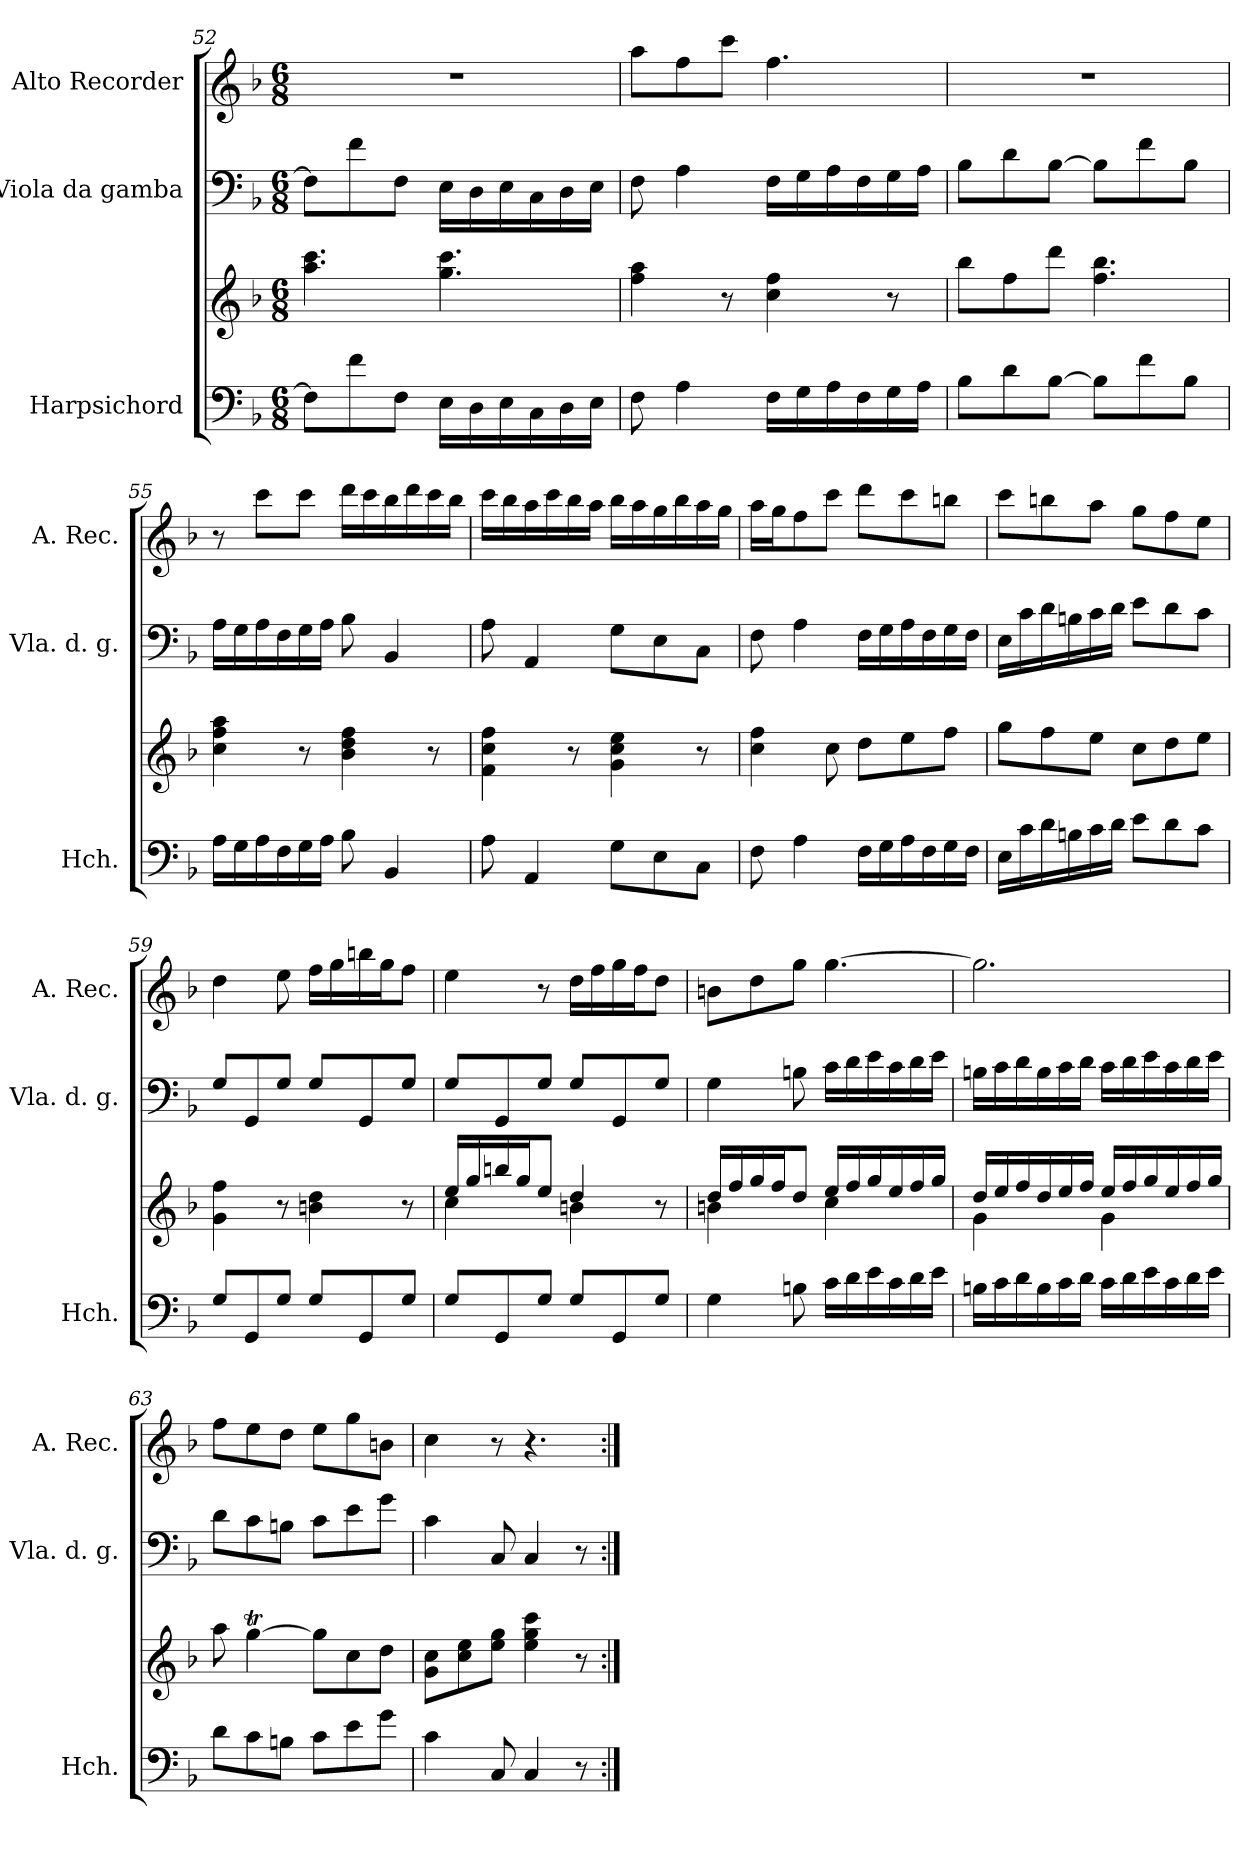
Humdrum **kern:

**kern	**kern	**kern	**kern
*part3	*part3	*part2	*part1
*staff4	*staff3	*staff2	*staff1
*I"Harpsichord	*	*I"Viola da gamba	*I"Alto Recorder
*I'Hch.	*	*I'Vla. d. g.	*I'A. Rec.
*clefF4	*clefG2	*clefF4	*clefG2
*k[b-]	*k[b-]	*k[b-]	*k[b-]
*M6/8	*M6/8	*M6/8	*M6/8
=52	=52	=52	=52
8F\L]	4.aa\ 4.ccc\	8F\L]	2.r
8f\	.	8f\	.
8F\J	.	8F\J	.
16E\LL	4.gg\ 4.ccc\	16E\LL	.
16D\	.	16D\	.
16E\	.	16E\	.
16C\	.	16C\	.
16D\	.	16D\	.
16E\JJ	.	16E\JJ	.
=53	=53	=53	=53
8F\	4ff\ 4aa\	8F\	8aa\L
4A\	.	4A\	8ff\
.	8r	.	8ccc\J
16F\LL	4cc\ 4ff\	16F\LL	4.ff\
16G\	.	16G\	.
16A\	.	16A\	.
16F\	.	16F\	.
16G\	8r	16G\	.
16A\JJ	.	16A\JJ	.
!!LO:LB:g=z
=54	=54	=54	=54
8B-\L	8bb-\L	8B-\L	2.r
8d\	8ff\	8d\	.
[8B-\J	8ddd\J	[8B-\J	.
8B-\L]	4.ff\ 4.bb-\	8B-\L]	.
8f\	.	8f\	.
8B-\J	.	8B-\J	.
=55	=55	=55	=55
16A\LL	4cc\ 4ff\ 4aa\	16A\LL	8r
16G\	.	16G\	.
16A\	.	16A\	8ccc\L
16F\	.	16F\	.
16G\	8r	16G\	8ccc\J
16A\JJ	.	16A\JJ	.
8B-\	4b-\ 4dd\ 4ff\	8B-\	16ddd\LL
.	.	.	16ccc\
4BB-/	.	4BB-/	16bb-\
.	.	.	16ddd\
.	8r	.	16ccc\
.	.	.	16bb-\JJ
=56	=56	=56	=56
8A\	4f\ 4cc\ 4ff\	8A\	16ccc\LL
.	.	.	16bb-\
4AA/	.	4AA/	16aa\
.	.	.	16ccc\
.	8r	.	16bb-\
.	.	.	16aa\JJ
8G\L	4g\ 4cc\ 4ee\	8G\L	16bb-\LL
.	.	.	16aa\
8E\	.	8E\	16gg\
.	.	.	16bb-\
8C\J	8r	8C\J	16aa\
.	.	.	16gg\JJ
=57	=57	=57	=57
8F\	4cc\ 4ff\	8F\	16aa\LL
.	.	.	16gg\J
4A\	.	4A\	8ff\
.	8cc\	.	8ccc\J
16F\LL	8dd\L	16F\LL	8ddd\L
16G\	.	16G\	.
16A\	8ee\	16A\	8ccc\
16F\	.	16F\	.
16G\	8ff\J	16G\	8bbn\J
16F\JJ	.	16F\JJ	.
=58	=58	=58	=58
16E\LL	8gg\L	16E\LL	8ccc\L
16c\	.	16c\	.
16d\	8ff\	16d\	8bbn\
16Bn\	.	16Bn\	.
16c\	8ee\J	16c\	8aa\J
16d\JJ	.	16d\JJ	.
8e\L	8cc\L	8e\L	8gg\L
8d\	8dd\	8d\	8ff\
8c\J	8ee\J	8c\J	8ee\J
=59	=59	=59	=59
8G/L	4g\ 4ff\	8G/L	4dd\
8GG/	.	8GG/	.
8G/J	8r	8G/J	8ee\
8G/L	4bn\ 4dd\	8G/L	16ff\LL
.	.	.	16gg\
8GG/	.	8GG/	16bbn\
.	.	.	16gg\J
8G/J	8r	8G/J	8ff\J
!!LO:LB:g=z
=60	=60	=60	=60
*	*^	*	*
8G/L	16ee/LL	4cc\	8G/L	4ee\
.	16gg/	.	.	.
8GG/	16bbn/	.	8GG/	.
.	16gg/J	.	.	.
8G/J	8ee/J	8ryy	8G/J	8r
8G/L	4dd/	4bn\	8G/L	16dd\LL
.	.	.	.	16ff\
8GG/	.	.	8GG/	16gg\
.	.	.	.	16ff\J
8G/J	8r	8ryy	8G/J	8dd\J
=61	=61	=61	=61	=61
4G\	16dd/LL	4bn\	4G\	8bn\L
.	16ff/	.	.	.
.	16gg/	.	.	8dd\
.	16ff/J	.	.	.
8Bn\	8dd/J	8ryy	8Bn\	8gg\J
16c\LL	16ee/LL	4cc\	16c\LL	[4.gg\
16d\	16ff/	.	16d\	.
16e\	16gg/	.	16e\	.
16c\	16ee/	.	16c\	.
16d\	16ff/	8ryy	16d\	.
16e\JJ	16gg/JJ	.	16e\JJ	.
=62	=62	=62	=62	=62
16Bn\LL	16dd/LL	4g\	16Bn\LL	2.gg\]
16c\	16ee/	.	16c\	.
16d\	16ff/	.	16d\	.
16B\	16dd/	.	16B\	.
16c\	16ee/	8ryy	16c\	.
16d\JJ	16ff/JJ	.	16d\JJ	.
16c\LL	16ee/LL	4g\	16c\LL	.
16d\	16ff/	.	16d\	.
16e\	16gg/	.	16e\	.
16c\	16ee/	.	16c\	.
16d\	16ff/	8ryy	16d\	.
16e\JJ	16gg/JJ	.	16e\JJ	.
*	*v	*v	*	*
=63	=63	=63	=63
8d\L	8aa\	8d\L	8ff\L
8c\	[4ggT\	8c\	8ee\
8Bn\J	.	8Bn\J	8dd\J
8c\L	8gg\L]	8c\L	8ee\L
8e\	8cc\	8e\	8gg\
8g\J	8dd\J	8g\J	8bn\J
=64	=64	=64	=64
4c\	8g\ 8cc\L	4c\	4cc\
.	8cc\ 8ee\	.	.
8C/	8ee\ 8gg\J	8C/	8r
4C/	4ee\ 4gg\ 4ccc\	4C/	4.r
8r	8r	8r	.
=:|!	=:|!	=:|!	=:|!
*-	*-	*-	*-
